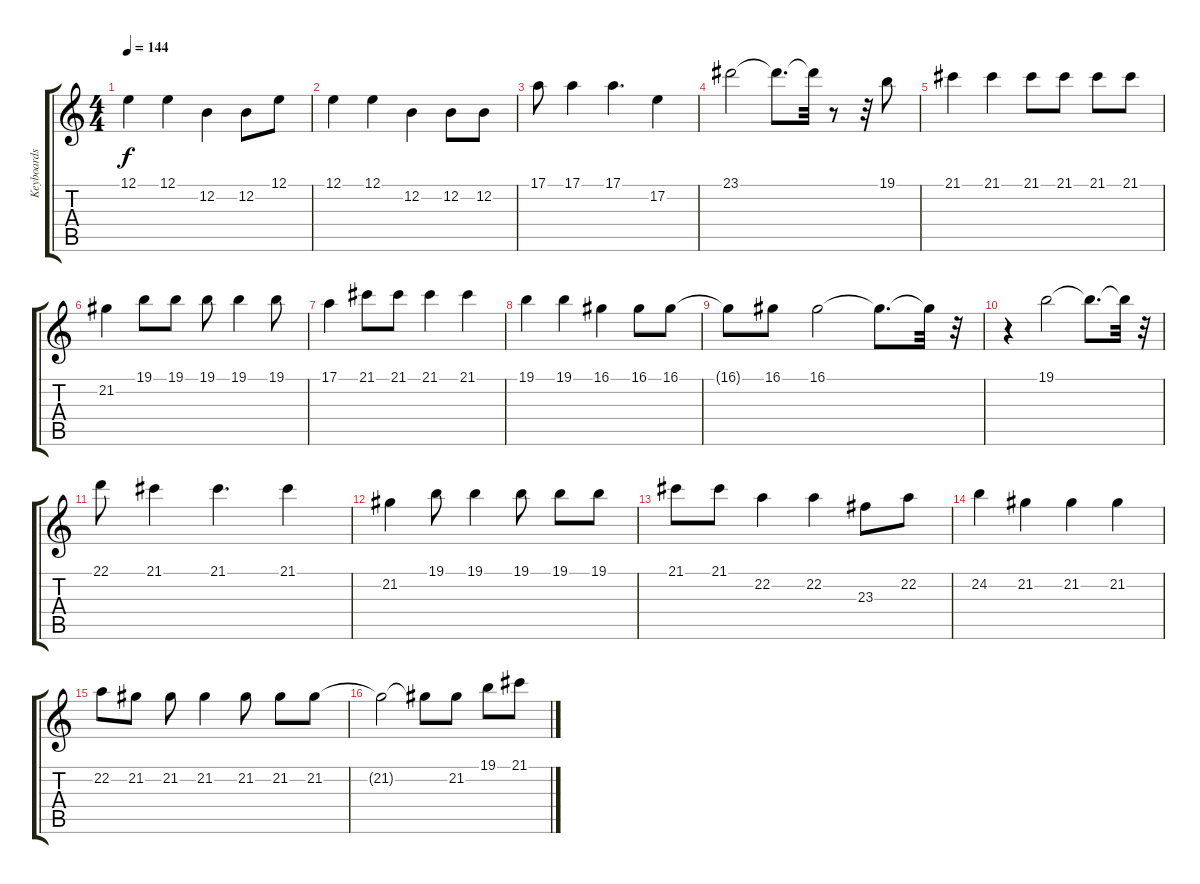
\track ("Keyboards" "Keyboards") {instrument rockorgan}
\staff {score tabs}
\tuning (E4 B3 G3 D3 A2 E2) {hide}
\ts (4 4)
\tempo 144
\clef g2
\ks c
12.1.4{dy f} 12.1.4 12.2.4 12.2.8 12.1.8 |
12.1.4 12.1.4 12.2.4 12.2.8 12.2.8 |
17.1.8 17.1.4 17.1.4{d} 17.2.4 |
23.1.2 23.1{t}.8{d} 23.1{t}.32 r.8 r.32 19.1.8 |
21.1.4 21.1.4 21.1.8 21.1.8 21.1.8 21.1.8 |
21.2.4 19.1.8 19.1.8 19.1.8 19.1.4 19.1.8 |
17.1.4 21.1.8 21.1.8 21.1.4 21.1.4 |
19.1.4 19.1.4 16.1.4 16.1.8 16.1.8 |
16.1{t}.8 16.1.8 16.1.2 16.1{t}.8{d} 16.1{t}.32 r.32 |
r.4 19.1.2 19.1{t}.8{d} 19.1{t}.32 r.32 |
22.1.8 21.1.4 21.1.4{d} 21.1.4 |
21.2.4 19.1.8 19.1.4 19.1.8 19.1.8 19.1.8 |
21.1.8 21.1.8 22.2.4 22.2.4 23.3.8 22.2.8 |
24.2.4 21.2.4 21.2.4 21.2.4 |
22.2.8 21.2.8 21.2.8 21.2.4 21.2.8 21.2.8 21.2.8 |
21.2{t}.2 21.2{t}.8 21.2.8 19.1.8 21.1.8
